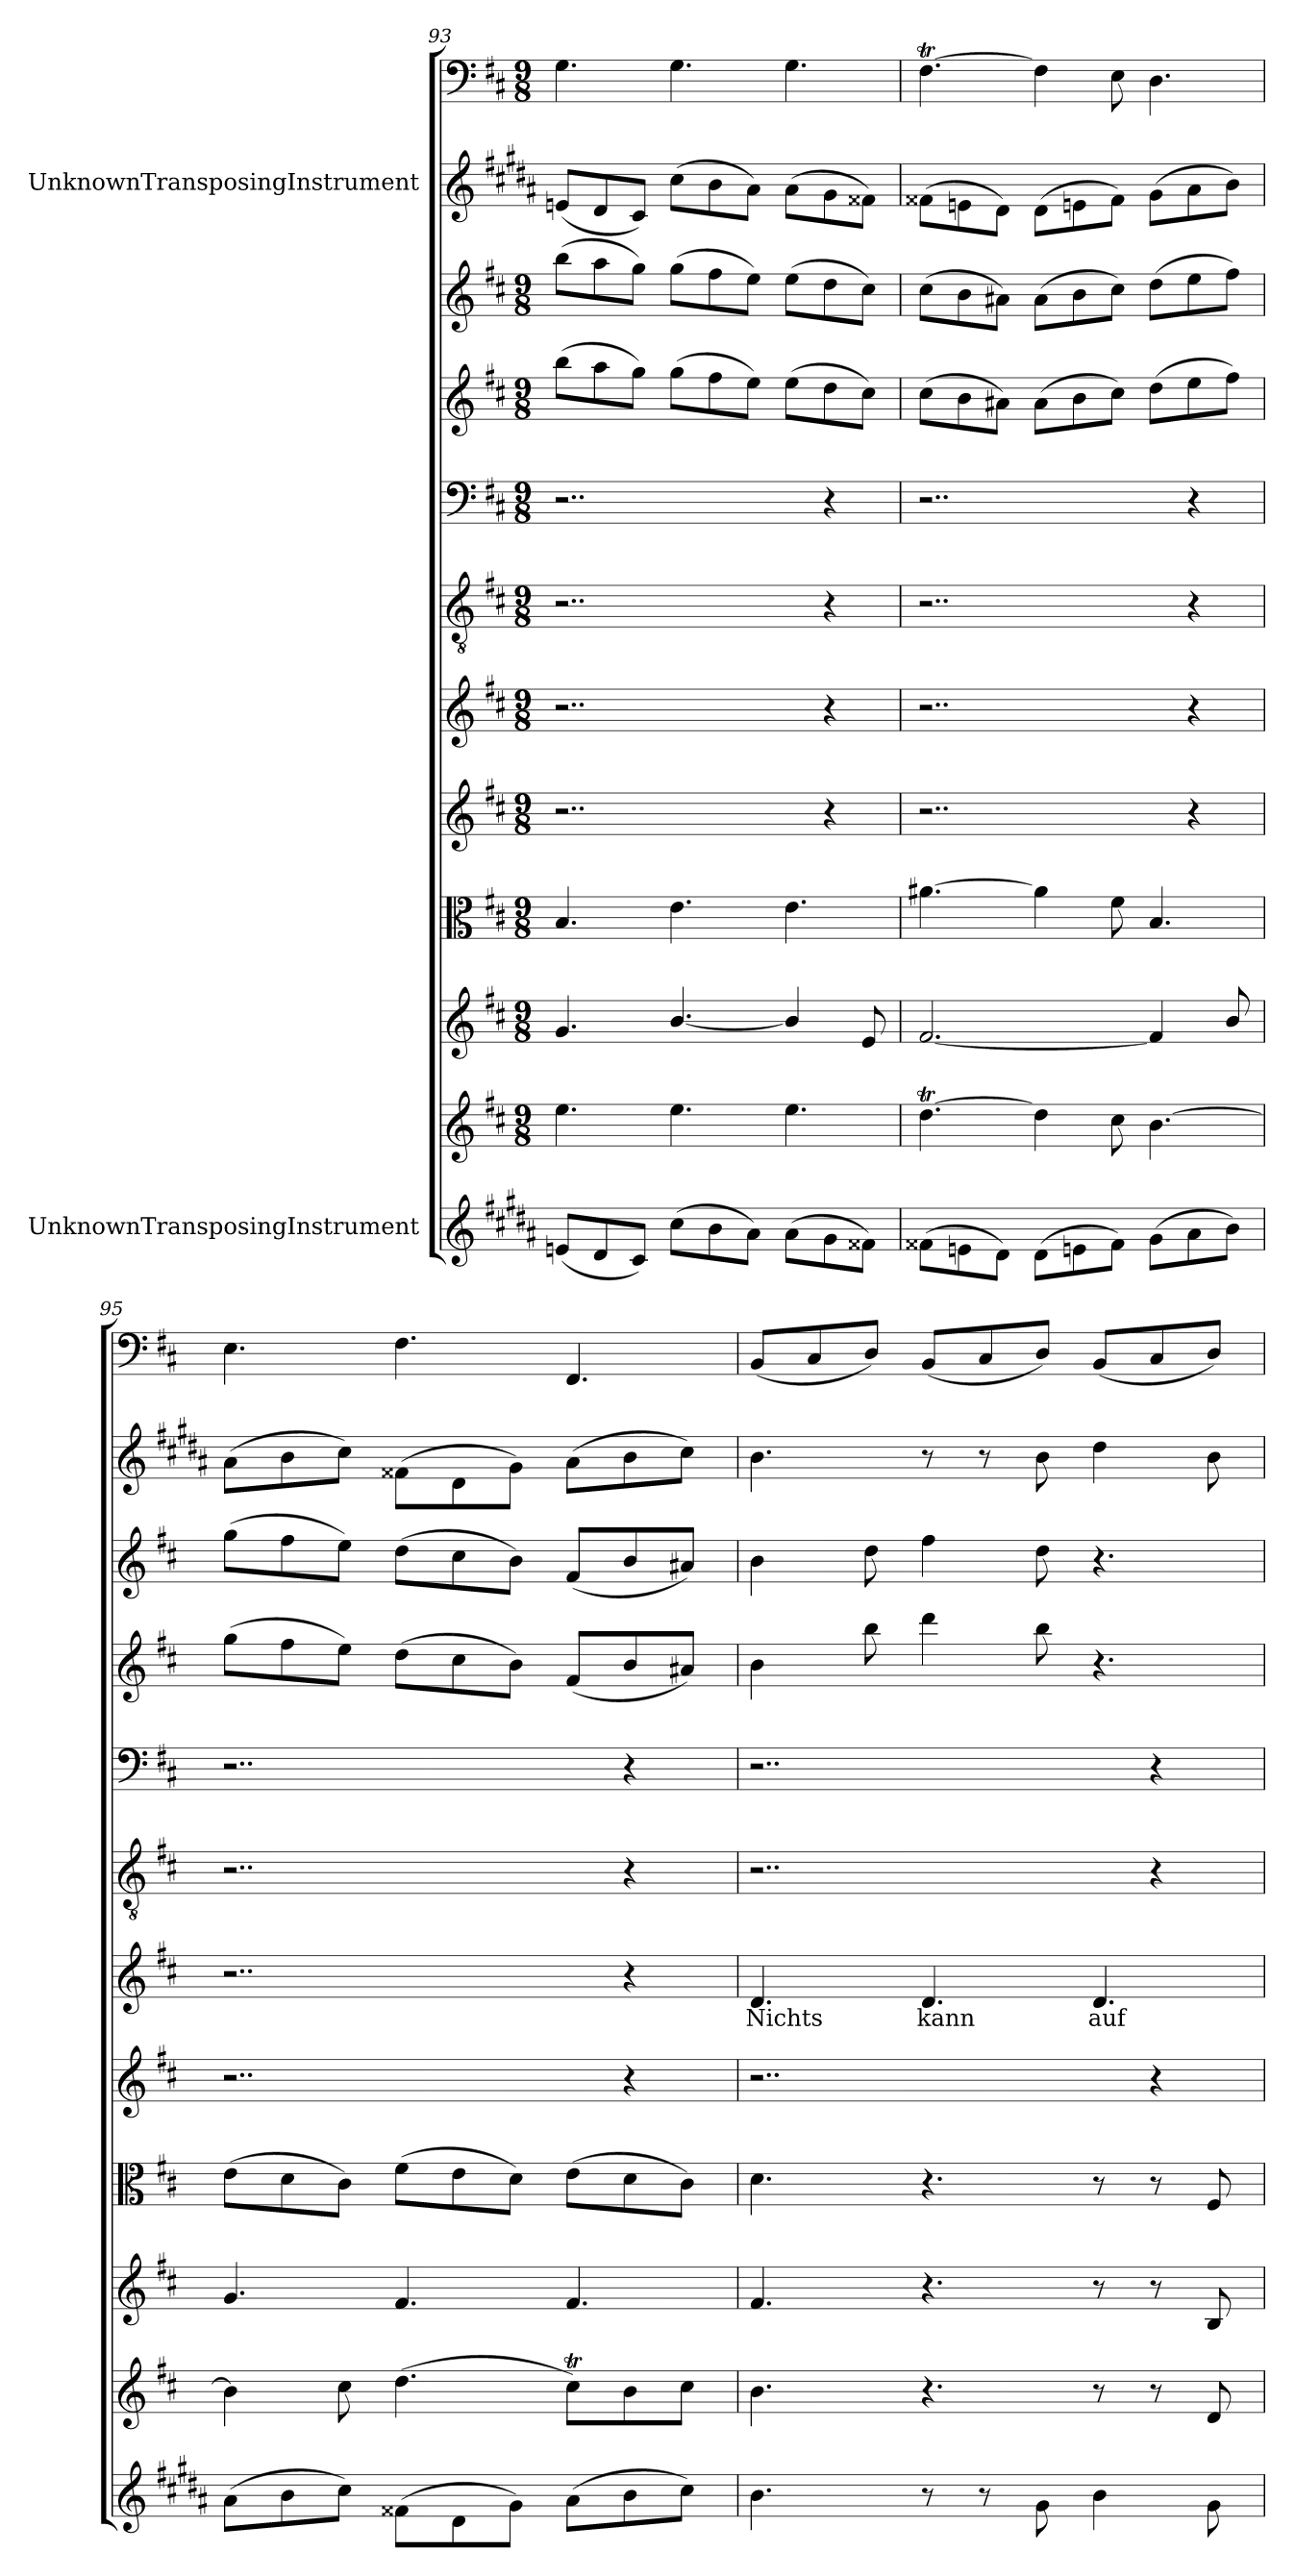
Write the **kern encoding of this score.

**kern	**kern	**kern	**kern	**kern	**kern	**text	**kern	**kern	**kern	**kern	**kern	**kern
*part12	*part11	*part10	*part9	*part8	*part7	*part7	*part6	*part5	*part4	*part3	*part2	*part1
*staff12	*staff11	*staff10	*staff9	*staff8	*staff7	*staff7	*staff6	*staff5	*staff4	*staff3	*staff2	*staff1
*I"UnknownTransposingInstrument	*	*	*	*	*	*	*	*	*	*	*I"UnknownTransposingInstrument	*
*clefG2	*clefG2	*clefG2	*clefC3	*clefG2	*clefG2	*	*clefGv2	*clefF4	*clefG2	*clefG2	*clefG2	*clefF4
*ITrd-2c-3	*	*	*	*	*	*	*	*	*	*	*ITrd-2c-3	*
*k[f#c#]	*k[f#c#]	*k[f#c#]	*k[f#c#]	*k[f#c#]	*k[f#c#]	*	*k[f#c#]	*k[f#c#]	*k[f#c#]	*k[f#c#]	*k[f#c#]	*k[f#c#]
*	*M9/8	*M9/8	*M9/8	*M9/8	*M9/8	*	*M9/8	*M9/8	*M9/8	*M9/8	*	*M9/8
=93	=93	=93	=93	=93	=93	=93	=93	=93	=93	=93	=93	=93
(8gn/L	4.ee\	4.g/	4.B/	2..r	2..r	.	2..r	2..r	(8bb\L	(8bb\L	(8gn/L	4.G\
8f#/	.	.	.	.	.	.	.	.	8aa\	8aa\	8f#/	.
8e/J)	.	.	.	.	.	.	.	.	8gg\J)	8gg\J)	8e/J)	.
(8ee\L	4.ee\	[4.b/	4.e\	.	.	.	.	.	(8gg\L	(8gg\L	(8ee\L	4.G\
8dd\	.	.	.	.	.	.	.	.	8ff#\	8ff#\	8dd\	.
8cc#\J)	.	.	.	.	.	.	.	.	8ee\J)	8ee\J)	8cc#\J)	.
(8cc#\L	4.ee\	4b/]	4.e\	.	.	.	.	.	(8ee\L	(8ee\L	(8cc#\L	4.G\
8b\	.	.	.	4r	4r	.	4r	4r	8dd\	8dd\	8b\	.
8a#X\J)	.	8e/	.	.	.	.	.	.	8cc#\J)	8cc#\J)	8a#X\J)	.
=94	=94	=94	=94	=94	=94	=94	=94	=94	=94	=94	=94	=94
(8a#X\L	[4.ddT\	[2.f#/	[4.a#X\	2..r	2..r	.	2..r	2..r	(8cc#\L	(8cc#\L	(8a#X\L	[4.F#t\
8gn\	.	.	.	.	.	.	.	.	8b\	8b\	8gn\	.
8f#\J)	.	.	.	.	.	.	.	.	8a#X\J)	8a#X\J)	8f#\J)	.
(8f#\L	4dd\]	.	4a#\]	.	.	.	.	.	(8a#\L	(8a#\L	(8f#\L	4F#\]
8gn\	.	.	.	.	.	.	.	.	8b\	8b\	8gn\	.
8a#\J)	8cc#\	.	8f#\	.	.	.	.	.	8cc#\J)	8cc#\J)	8a#\J)	8E\
(8b\L	[4.b\	4f#/]	4.B/	.	.	.	.	.	(8dd\L	(8dd\L	(8b\L	4.D\
8cc#\	.	.	.	4r	4r	.	4r	4r	8ee\	8ee\	8cc#\	.
8dd\J)	.	8b/	.	.	.	.	.	.	8ff#\J)	8ff#\J)	8dd\J)	.
=95	=95	=95	=95	=95	=95	=95	=95	=95	=95	=95	=95	=95
(8cc#\L	4b\]	4.g/	(8e\L	2..r	2..r	.	2..r	2..r	(8gg\L	(8gg\L	(8cc#\L	4.E\
8dd\	.	.	8d\	.	.	.	.	.	8ff#\	8ff#\	8dd\	.
8ee\J)	8cc#\	.	8c#\J)	.	.	.	.	.	8ee\J)	8ee\J)	8ee\J)	.
(8a#X\L	(4.dd\	4.f#/	(8f#\L	.	.	.	.	.	(8dd\L	(8dd\L	(8a#X\L	4.F#\
8f#\	.	.	8e\	.	.	.	.	.	8cc#\	8cc#\	8f#\	.
8b\J)	.	.	8d\J)	.	.	.	.	.	8b\J)	8b\J)	8b\J)	.
(8cc#\L	8cc#t\L)	4.f#/	(8e\L	.	.	.	.	.	(8f#/L	(8f#/L	(8cc#\L	4.FF#/
8dd\	8b\	.	8d\	4r	4r	.	4r	4r	8b/	8b/	8dd\	.
8ee\J)	8cc#\J	.	8c#\J)	.	.	.	.	.	8a#X/J)	8a#X/J)	8ee\J)	.
=96	=96	=96	=96	=96	=96	=96	=96	=96	=96	=96	=96	=96
4.dd\	4.b\	4.f#/	4.d\	2..r	4.d/	Nichts	2..r	2..r	4b\	4b\	4.dd\	(8BB/L
.	.	.	.	.	.	.	.	.	.	.	.	8C#/
.	.	.	.	.	.	.	.	.	8bb\	8dd\	.	8D/J)
8r	4.r	4.r	4.r	.	4.d/	kann	.	.	4ddd\	4ff#\	8r	(8BB/L
8r	.	.	.	.	.	.	.	.	.	.	8r	8C#/
8b\	.	.	.	.	.	.	.	.	8bb\	8dd\	8dd\	8D/J)
4dd\	8r	8r	8r	.	4.d/	auf	.	.	4.r	4.r	4ff#\	(8BB/L
.	8r	8r	8r	4r	.	.	4r	4r	.	.	.	8C#/
8b\	8d/	8B/	8F#/	.	.	.	.	.	.	.	8dd\	8D/J)
=	=	=	=	=	=	=	=	=	=	=	=	=
*-	*-	*-	*-	*-	*-	*-	*-	*-	*-	*-	*-	*-
